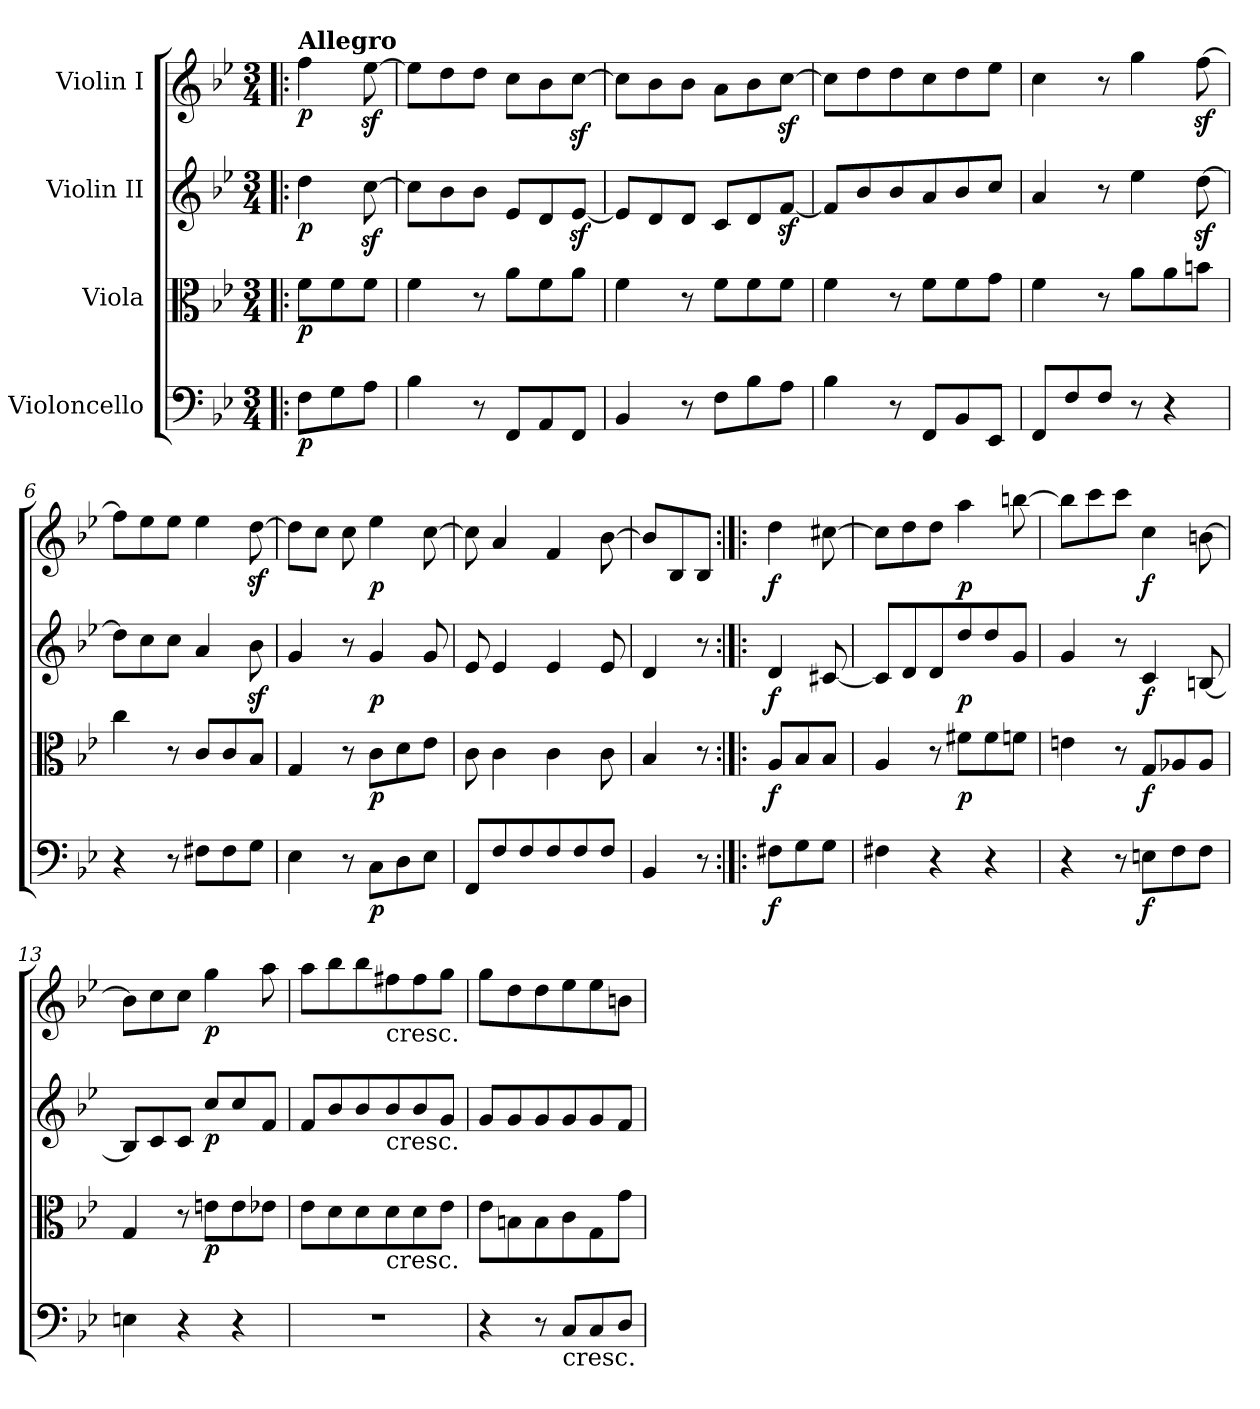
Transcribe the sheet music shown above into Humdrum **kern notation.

**kern	**dynam	**kern	**dynam	**kern	**dynam	**kern	**dynam
*part4	*part4	*part3	*part3	*part2	*part2	*part1	*part1
*staff4	*staff4	*staff3	*staff3	*staff2	*staff2	*staff1	*staff1
*I"Violoncello	*	*I"Viola	*	*I"Violin II	*	*I"Violin I	*
*clefF4	*	*clefC3	*	*clefG2	*	*clefG2	*
*k[b-e-]	*	*k[b-e-]	*	*k[b-e-]	*	*k[b-e-]	*
*B-:	*	*B-:	*	*B-:	*	*B-:	*
*M3/4	*	*M3/4	*	*M3/4	*	*M3/4	*
=1!|:	=1!|:	=1!|:	=1!|:	=1!|:	=1!|:	=1!|:	=1!|:
!	!	!	!	!	!	!LO:TX:a:B:t=Allegro	!
!	!LO:DY:b	!	!LO:DY:b	!	!LO:DY:b	!	!LO:DY:b
8F\L	p	8f\L	p	4dd\	p	4ff\	p
8G\	.	8f\	.	.	.	.	.
8A\J	.	8f\J	.	[8ccz<\	.	[8ee-z<\	.
=2	=2	=2	=2	=2	=2	=2	=2
4B-\	.	4f\	.	8cc\L]	.	8ee-\L]	.
.	.	.	.	8b-\	.	8dd\	.
8r	.	8r	.	8b-\J	.	8dd\J	.
8FF/L	.	8a\L	.	8e-/L	.	8cc\L	.
8AA/	.	8f\	.	8d/	.	8b-\	.
8FF/J	.	8a\J	.	[8e-z</J	.	[8ccz<\J	.
=3	=3	=3	=3	=3	=3	=3	=3
4BB-/	.	4f\	.	8e-/L]	.	8cc\L]	.
.	.	.	.	8d/	.	8b-\	.
8r	.	8r	.	8d/J	.	8b-\J	.
8F\L	.	8f\L	.	8c/L	.	8a\L	.
8B-\	.	8f\	.	8d/	.	8b-\	.
8A\J	.	8f\J	.	[8fz</J	.	[8ccz<\J	.
!!LO:LB:g=z
=4	=4	=4	=4	=4	=4	=4	=4
4B-\	.	4f\	.	8f/L]	.	8cc\L]	.
.	.	.	.	8b-/	.	8dd\	.
8r	.	8r	.	8b-/	.	8dd\	.
8FF/L	.	8f\L	.	8a/	.	8cc\	.
8BB-/	.	8f\	.	8b-/	.	8dd\	.
8EE-/J	.	8g\J	.	8cc/J	.	8ee-\J	.
=5	=5	=5	=5	=5	=5	=5	=5
8FF/L	.	4f\	.	4a/	.	4cc\	.
8F/	.	.	.	.	.	.	.
8F/J	.	8r	.	8r	.	8r	.
8r	.	8a\L	.	4ee-\	.	4gg\	.
4r	.	8a\	.	.	.	.	.
.	.	8bn\J	.	[8ddz<\	.	[8ffz<\	.
!!LO:PB:g=z
=6	=6	=6	=6	=6	=6	=6	=6
4r	.	4cc\	.	8dd\L]	.	8ff\L]	.
.	.	.	.	8cc\	.	8ee-\	.
8r	.	8r	.	8cc\J	.	8ee-\J	.
8F#X\L	.	8c/L	.	4a/	.	4ee-\	.
8F#\	.	8c/	.	.	.	.	.
8G\J	.	8B-/J	.	8b-z<\	.	[8ddz<\	.
=7	=7	=7	=7	=7	=7	=7	=7
4E-\	.	4G/	.	4g/	.	8dd\L]	.
.	.	.	.	.	.	8cc\J	.
8r	.	8r	.	8r	.	8cc\	.
!	!LO:DY:b	!	!LO:DY:b	!	!LO:DY:b	!	!LO:DY:b
8C\L	p	8c\L	p	4g/	p	4ee-\	p
8D\	.	8d\	.	.	.	.	.
8E-\J	.	8e-\J	.	8g/	.	[8cc\	.
=8	=8	=8	=8	=8	=8	=8	=8
8FF/L	.	8c\	.	8e-/	.	8cc\]	.
8F/	.	4c\	.	4e-/	.	4a/	.
8F/	.	.	.	.	.	.	.
8F/	.	4c\	.	4e-/	.	4f/	.
8F/	.	.	.	.	.	.	.
8F/J	.	8c\	.	8e-/	.	[8b-\	.
=9	=9	=9	=9	=9	=9	=9	=9
4BB-/	.	4B-/	.	4d/	.	8b-/L]	.
.	.	.	.	.	.	8B-/	.
8r	.	8r	.	8r	.	8B-/J	.
!!LO:LB:g=z
=10:|!|:	=10:|!|:	=10:|!|:	=10:|!|:	=10:|!|:	=10:|!|:	=10:|!|:	=10:|!|:
!	!LO:DY:b	!	!LO:DY:b	!	!LO:DY:b	!	!LO:DY:b
8F#X\L	f	8A/L	f	4d/	f	4dd\	f
8G\	.	8B-/	.	.	.	.	.
8G\J	.	8B-/J	.	[8c#X/	.	[8cc#X\	.
!!LO:PB:g=z
=11	=11	=11	=11	=11	=11	=11	=11
4F#X\	.	4A/	.	8c#/L]	.	8cc#\L]	.
.	.	.	.	8d/	.	8dd\	.
4r	.	8r	.	8d/	.	8dd\J	.
!	!	!	!LO:DY:b	!	!LO:DY:b	!	!LO:DY:b
.	.	8f#X\L	p	8dd/	p	4aa\	p
4r	.	8f#\	.	8dd/	.	.	.
.	.	8fn\J	.	8g/J	.	[8bbn\	.
=12	=12	=12	=12	=12	=12	=12	=12
4r	.	4en\	.	4g/	.	8bb\L]	.
.	.	.	.	.	.	8ccc\	.
8r	.	8r	.	8r	.	8ccc\J	.
!	!LO:DY:b	!	!LO:DY:b	!	!LO:DY:b	!	!LO:DY:b
8En\L	f	8G/L	f	4c/	f	4cc\	f
8F\	.	8A-X/	.	.	.	.	.
8F\J	.	8A-/J	.	[8Bn/	.	[8bn\	.
=13	=13	=13	=13	=13	=13	=13	=13
4En\	.	4G/	.	8B/L]	.	8b\L]	.
.	.	.	.	8c/	.	8cc\	.
4r	.	8r	.	8c/J	.	8cc\J	.
!	!	!	!LO:DY:b	!	!LO:DY:b	!	!LO:DY:b
.	.	8en\L	p	8cc/L	p	4gg\	p
4r	.	8e\	.	8cc/	.	.	.
.	.	8e-X\J	.	8f/J	.	8aa\	.
=14	=14	=14	=14	=14	=14	=14	=14
2.r	.	8e-\L	.	8f/L	.	8aa\L	.
.	.	8d\	.	8b-/	.	8bb-\	.
.	.	8d\	.	8b-/	.	8bb-\	.
!	!	!	!	!	!	!LO:TX:b:t=cresc.	!
!	!	!	!	!LO:TX:b:t=cresc.	!	!	!
!	!	!LO:TX:b:t=cresc.	!	!	!	!	!
.	.	8d\	.	8b-/	.	8ff#X\	.
.	.	8d\	.	8b-/	.	8ff#\	.
.	.	8e-\J	.	8g/J	.	8gg\J	.
!!LO:LB:g=z
=15	=15	=15	=15	=15	=15	=15	=15
4r	.	8e-\L	.	8g/L	.	8gg\L	.
.	.	8Bn\	.	8g/	.	8dd\	.
8r	.	8B\	.	8g/	.	8dd\	.
!LO:TX:b:t=cresc.	!	!	!	!	!	!	!
8C/L	.	8c\	.	8g/	.	8ee-\	.
8C/	.	8G\	.	8g/	.	8ee-\	.
8D/J	.	8g\J	.	8f/J	.	8bn\J	.
=	=	=	=	=	=	=	=
*-	*-	*-	*-	*-	*-	*-	*-
